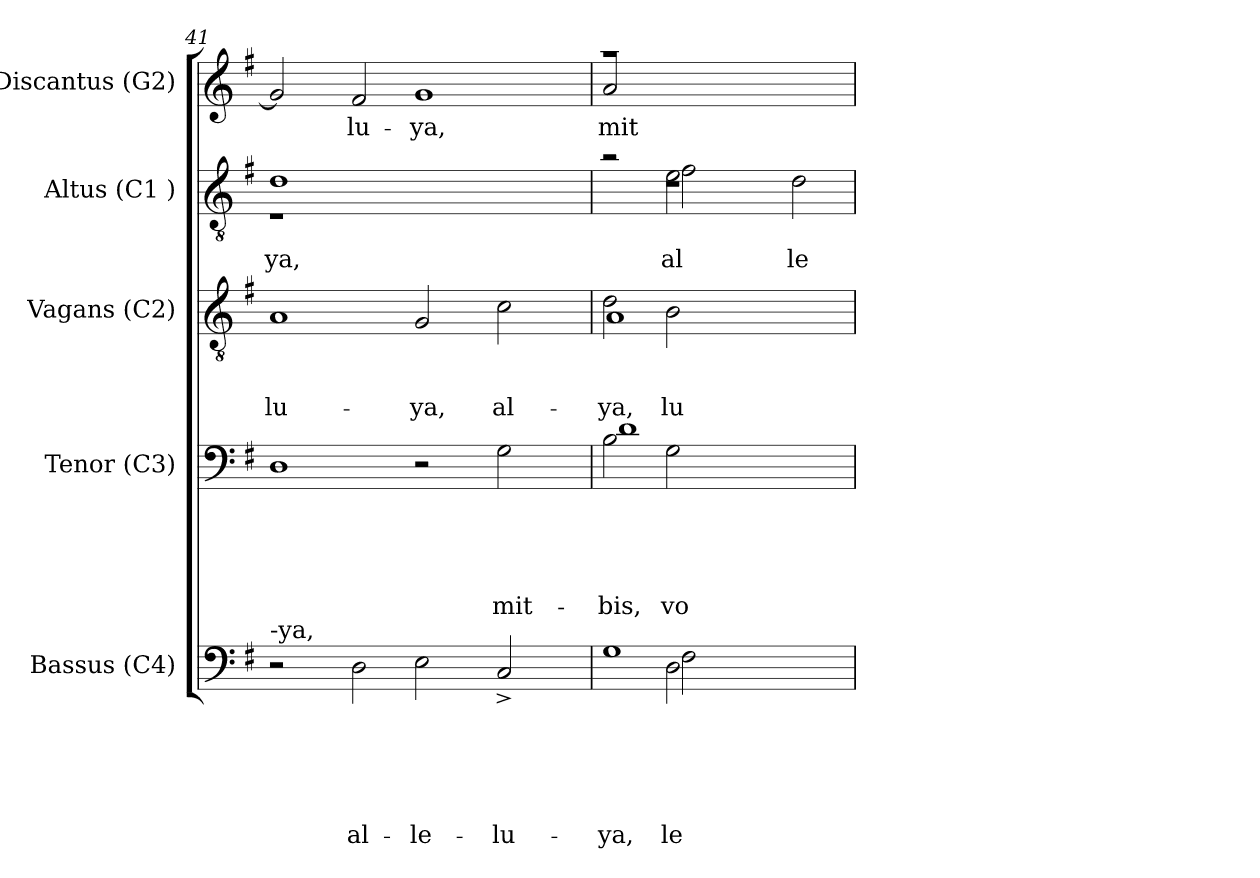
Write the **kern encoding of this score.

**kern	**text	**text	**text	**text	**text	**text	**kern	**text	**text	**text	**text	**text	**kern	**text	**text	**text	**kern	**text	**text	**kern	**text
*part5	*part5	*part5	*part5	*part5	*part5	*part5	*part4	*part4	*part4	*part4	*part4	*part4	*part3	*part3	*part3	*part3	*part2	*part2	*part2	*part1	*part1
*staff5	*staff5	*staff5	*staff5	*staff5	*staff5	*staff5	*staff4	*staff4	*staff4	*staff4	*staff4	*staff4	*staff3	*staff3	*staff3	*staff3	*staff2	*staff2	*staff2	*staff1	*staff1
*I"Bassus (C4)	*	*	*	*	*	*	*I"Tenor (C3)	*	*	*	*	*	*I"Vagans (C2)	*	*	*	*I"Altus (C1 )	*	*	*I"Discantus (G2)	*
*I'B.	*	*	*	*	*	*	*I'T.	*	*	*	*	*	*I'V.	*	*	*	*I'A.	*	*	*I'D.	*
!!LO:LB:g=z
*clefF4	*	*	*	*	*	*	*clefF4	*	*	*	*	*	*clefGv2	*	*	*	*clefGv2	*	*	*clefG2	*
*k[f#]	*	*	*	*	*	*	*k[f#]	*	*	*	*	*	*k[f#]	*	*	*	*k[f#]	*	*	*k[f#]	*
*G:	*	*	*	*	*	*	*G:	*	*	*	*	*	*G:	*	*	*	*G:	*	*	*G:	*
=41	=41	=41	=41	=41	=41	=41	=41	=41	=41	=41	=41	=41	=41	=41	=41	=41	=41	=41	=41	=41	=41
!LO:TX:a:t=-ya,	!	!	!	!	!	!	!	!	!	!	!	!	!	!	!	!	!	!	!	!	!
!	!	!	!	!	!	!	!	!	!	!	!	!	!	!	!	!LO:LY:b	!	!	!LO:LY:b	!	!
*	*	*	*	*	*	*	*	*	*	*	*	*	*	*	*	*	*^	*	*	*	*
*	*	*	*	*	*	*	*	*	*	*	*	*	*	*	*	*	*	*^	*	*	*	*
2r	.	.	.	.	.	.	1D	.	.	.	.	.	1A	.	.	-lu-	8.ryy	1d	1r	.	-ya,	2g/]	.
.	.	.	.	.	.	.	.	.	.	.	.	.	.	.	.	.	1ryy	.	.	.	.	.	.
!	!	!	!	!	!	!LO:LY:b	!	!	!	!	!	!	!	!	!	!	!	!	!	!	!	!	!LO:LY:b
2D\	.	.	.	.	.	al-	.	.	.	.	.	.	.	.	.	.	.	.	.	.	.	2f#/	-lu-
!	!	!	!	!	!	!LO:LY:b	!	!	!	!	!	!	!	!	!	!LO:LY:b	!	!	!	!	!	!	!LO:LY:b
2E\	.	.	.	.	.	-le-	2r	.	.	.	.	.	2G/	.	.	-ya,	.	1ryy	1ryy	.	.	1g	-ya,
.	.	.	.	.	.	.	.	.	.	.	.	.	.	.	.	.	2ryy	.	.	.	.	.	.
!	!	!	!	!	!	!LO:LY:b	!	!	!	!	!	!LO:LY:b	!	!	!	!LO:LY:b	!	!	!	!	!	!	!
2C^</	.	.	.	.	.	-lu-	2G\	.	.	.	.	-mit-	2c\	.	.	al-	.	.	.	.	.	.	.
.	.	.	.	.	.	.	.	.	.	.	.	.	.	.	.	.	4ryy	.	.	.	.	.	.
.	.	.	.	.	.	.	.	.	.	.	.	.	.	.	.	.	16ryy	.	.	.	.	.	.
=42	=42	=42	=42	=42	=42	=42	=42	=42	=42	=42	=42	=42	=42	=42	=42	=42	=42	=42	=42	=42	=42	=42	=42
!	!	!	!	!	!	!	!	!	!	!	!	!	!	!	!	!	!	!	!	!	!	!LO:TX:b:t=.	!
!	!	!	!	!	!	!LO:LY:b	!	!	!	!	!	!LO:LY:b	!	!	!	!	!	!	!	!	!	!	!
*^	*	*	*	*	*	*	*^	*	*	*	*	*	*	*	*	*	*	*	*	*	*	*	*
*	*^	*	*	*	*	*	*	*	*	*	*	*	*	*	*	*	*	*	*	*	*	*	*	*	*
!	!	!	!	!	!	!	!	!	!	!	!	!	!	!	!LO:LY:b	!	!	!	!LO:LY:b	!	!	!	!	!	!	!
*	*	*	*	*	*	*	*	*	*	*	*	*	*	*	*	*^	*	*	*	*	*	*	*	*	*	*
!	!	!	!	!	!	!	!	!	!	!	!	!	!	!	!	!	!	!	!	!LO:LY:b	!	!	!	!	!	!	!LO:LY:b
*	*	*	*	*	*	*	*	*	*	*	*	*	*	*	*	*	*	*	*	*	*	*	*	*	*	*^	*
1G	2ryy	2ryy	.	.	.	.	.	-ya,	2B\	1d	.	.	.	.	-bis,	2d\	1A	.	.	-ya,	2ra	2ryy	2ryy	.	.	1raa	2a/	mit-
!	!	!	!	!	!	!	!	!LO:LY:b	!	!	!	!	!	!	!	!	!	!	!	!	!	!	!	!	!	!	!	!
!	!	!	!	!	!	!	!	!LO:LY:b	!	!	!	!	!	!	!LO:LY:b	!	!	!	!	!LO:LY:b	!	!	!	!	!LO:LY:b	!	!	!
.	2D\	2F#\	.	.	.	.	.	-le-	2G\	.	.	.	.	.	vo-	2B\	.	.	.	-lu-	2e\	2f#\	1r	.	al-	.	1ryy	.
1ryy	1ryy	1ryy	.	.	.	.	.	.	1ryy	1ryy	.	.	.	.	.	1ryy	1ryy	.	.	.	1ryy	1ryy	.	.	.	1ryy	.	.
!	!	!	!	!	!	!	!	!	!	!	!	!	!	!	!	!	!	!	!	!	!	!	!	!	!LO:LY:b	!	!	!
.	.	.	.	.	.	.	.	.	.	.	.	.	.	.	.	.	.	.	.	.	.	.	2d\	.	-le-	.	2ryy	.
*v	*v	*v	*	*	*	*	*	*	*	*	*	*	*	*	*	*v	*v	*	*	*	*v	*v	*v	*	*	*v	*v	*
*	*	*	*	*	*	*	*v	*v	*	*	*	*	*	*	*	*	*	*	*	*	*	*
=	=	=	=	=	=	=	=	=	=	=	=	=	=	=	=	=	=	=	=	=	=
*-	*-	*-	*-	*-	*-	*-	*-	*-	*-	*-	*-	*-	*-	*-	*-	*-	*-	*-	*-	*-	*-
